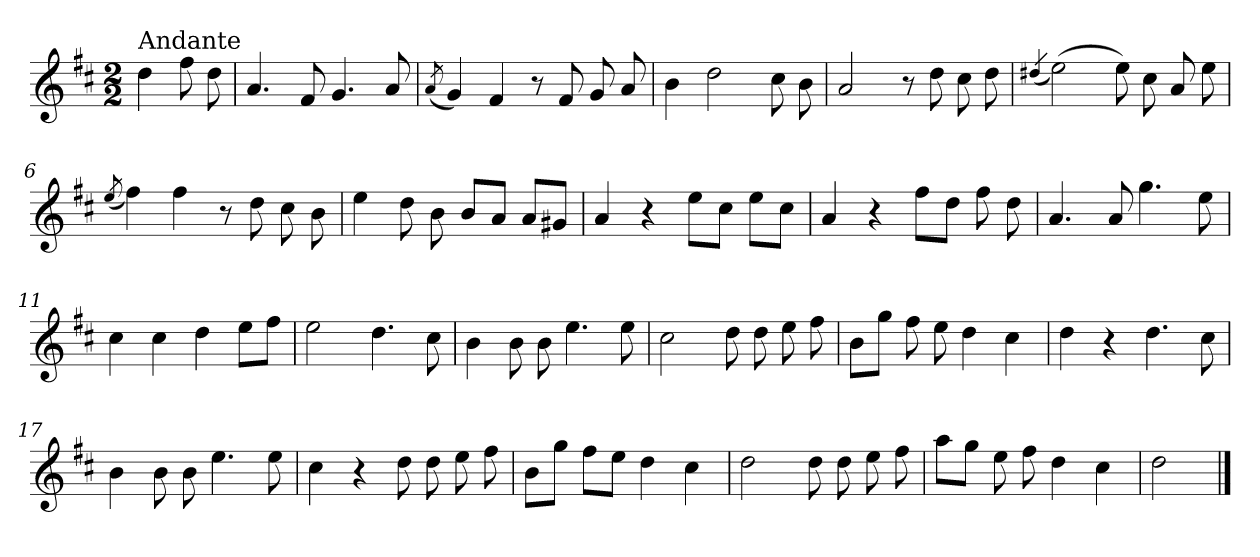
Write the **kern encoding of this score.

**kern
*part1
*staff1
*clefG2
*k[f#c#]
*D:
*M2/2
=
!LO:TX:a:t=Andante
4dd\
8ff#\
8dd\
=1
4.a/
8f#/
4.g/
8a/
=2
(<8qa/
4g/)
4f#/
8r
8f#/
8g/
8a/
=3
4b\
2dd\
8cc#\
8b\
=4
2a/
8r
8dd\
8cc#\
8dd\
!!LO:LB:g=z
=5
(<4qdd#X/
(>2ee\)
8ee\)
8cc#\
8a/
8ee\
=6
(<8qee/
4ff#\)
4ff#\
8r
8dd\
8cc#\
8b\
=7
4ee\
8dd\
8b\
8b/L
8a/J
8a/L
8g#X/J
=8
4a/
4r
8ee\L
8cc#\J
8ee\L
8cc#\J
!!LO:LB:g=z
=9
4a/
4r
8ff#\L
8dd\J
8ff#\
8dd\
=10
4.a/
8a/
4.gg\
8ee\
=11
4cc#\
4cc#\
4dd\
8ee\L
8ff#\J
=12
2ee\
4.dd\
8cc#\
=13
4b\
8b\
8b\
4.ee\
8ee\
!!LO:LB:g=z
=14
2cc#\
8dd\
8dd\
8ee\
8ff#\
=15
8b\L
8gg\J
8ff#\
8ee\
4dd\
4cc#\
=16
4dd\
4r
4.dd\
8cc#\
=17
4b\
8b\
8b\
4.ee\
8ee\
=18
4cc#\
4r
8dd\
8dd\
8ee\
8ff#\
!!LO:LB:g=z
=19
8b\L
8gg\J
8ff#\L
8ee\J
4dd\
4cc#\
=20
2dd\
8dd\
8dd\
8ee\
8ff#\
=21
8aa\L
8gg\J
8ee\
8ff#\
4dd\
4cc#\
=22
2dd\
==
*-
